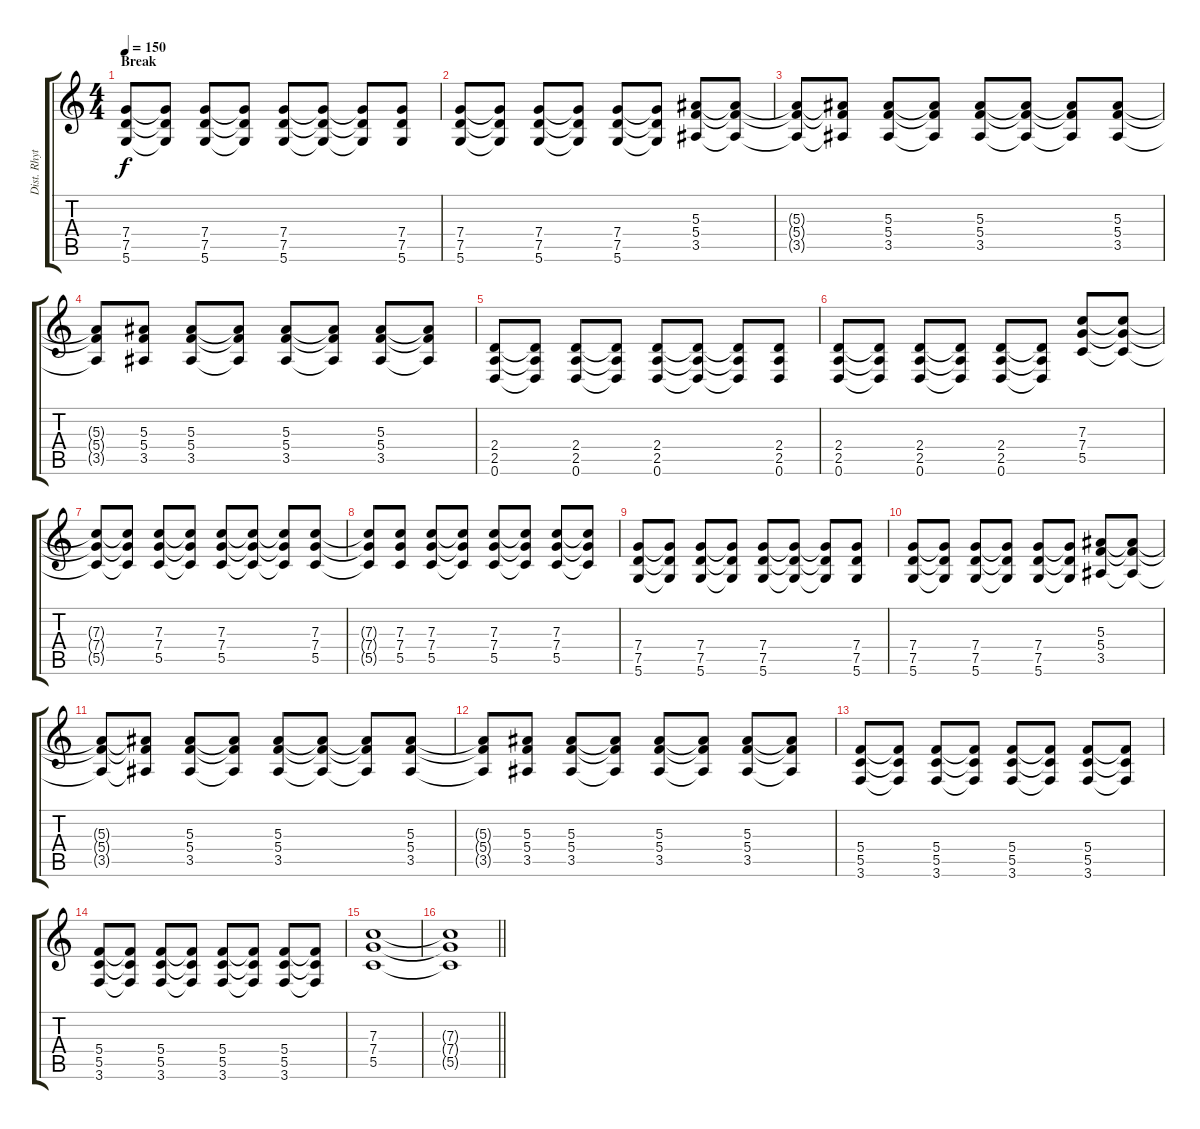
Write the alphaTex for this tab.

\track ("Dist. Rhytm Guitar [R]" "Dist. Rhyt") {instrument distortionguitar}
\staff {score tabs}
\tuning (D4 A3 F3 C3 G2 D2) {hide}
\ts (4 4)
\section ("" "Break")
\tempo 150
\clef g2
\ks c
(7.4 7.5 5.6).8{dy f} (7.4{t} 7.5{t} 5.6{t}).8 (7.4 7.5 5.6).8 (7.4{t} 7.5{t} 5.6{t}).8 (7.4 7.5 5.6).8 (7.4{t} 7.5{t} 5.6{t}).8 (7.4{t} 7.5{t} 5.6{t}).8 (7.4 7.5 5.6).8 |
(7.4 7.5 5.6).8 (7.4{t} 7.5{t} 5.6{t}).8 (7.4 7.5 5.6).8 (7.4{t} 7.5{t} 5.6{t}).8 (7.4 7.5 5.6).8 (7.4{t} 7.5{t} 5.6{t}).8 (5.3 5.4 3.5).8 (5.3{t} 5.4{t} 3.5{t}).8 |
(5.3{t} 5.4{t} 3.5{t}).8 (5.3{t} 5.4{t} 3.5{t}).8 (5.3 5.4 3.5).8 (5.3{t} 5.4{t} 3.5{t}).8 (5.3 5.4 3.5).8 (5.3{t} 5.4{t} 3.5{t}).8 (5.3{t} 5.4{t} 3.5{t}).8 (5.3 5.4 3.5).8 |
(5.3{t} 5.4{t} 3.5{t}).8 (5.3 5.4 3.5).8 (5.3 5.4 3.5).8 (5.3{t} 5.4{t} 3.5{t}).8 (5.3 5.4 3.5).8 (5.3{t} 5.4{t} 3.5{t}).8 (5.3 5.4 3.5).8 (5.3{t} 5.4{t} 3.5{t}).8 |
(2.4 2.5 0.6).8 (2.4{t} 2.5{t} 0.6{t}).8 (2.4 2.5 0.6).8 (2.4{t} 2.5{t} 0.6{t}).8 (2.4 2.5 0.6).8 (2.4{t} 2.5{t} 0.6{t}).8 (2.4{t} 2.5{t} 0.6{t}).8 (2.4 2.5 0.6).8 |
(2.4 2.5 0.6).8 (2.4{t} 2.5{t} 0.6{t}).8 (2.4 2.5 0.6).8 (2.4{t} 2.5{t} 0.6{t}).8 (2.4 2.5 0.6).8 (2.4{t} 2.5{t} 0.6{t}).8 (7.3 7.4 5.5).8 (7.3{t} 7.4{t} 5.5{t}).8 |
(7.3{t} 7.4{t} 5.5{t}).8 (7.3{t} 7.4{t} 5.5{t}).8 (7.3 7.4 5.5).8 (7.3{t} 7.4{t} 5.5{t}).8 (7.3 7.4 5.5).8 (7.3{t} 7.4{t} 5.5{t}).8 (7.3{t} 7.4{t} 5.5{t}).8 (7.3 7.4 5.5).8 |
(7.3{t} 7.4{t} 5.5{t}).8 (7.3 7.4 5.5).8 (7.3 7.4 5.5).8 (7.3{t} 7.4{t} 5.5{t}).8 (7.3 7.4 5.5).8 (7.3{t} 7.4{t} 5.5{t}).8 (7.3 7.4 5.5).8 (7.3{t} 7.4{t} 5.5{t}).8 |
(7.4 7.5 5.6).8 (7.4{t} 7.5{t} 5.6{t}).8 (7.4 7.5 5.6).8 (7.4{t} 7.5{t} 5.6{t}).8 (7.4 7.5 5.6).8 (7.4{t} 7.5{t} 5.6{t}).8 (7.4{t} 7.5{t} 5.6{t}).8 (7.4 7.5 5.6).8 |
(7.4 7.5 5.6).8 (7.4{t} 7.5{t} 5.6{t}).8 (7.4 7.5 5.6).8 (7.4{t} 7.5{t} 5.6{t}).8 (7.4 7.5 5.6).8 (7.4{t} 7.5{t} 5.6{t}).8 (5.3 5.4 3.5).8 (5.3{t} 5.4{t} 3.5{t}).8 |
(5.3{t} 5.4{t} 3.5{t}).8 (5.3{t} 5.4{t} 3.5{t}).8 (5.3 5.4 3.5).8 (5.3{t} 5.4{t} 3.5{t}).8 (5.3 5.4 3.5).8 (5.3{t} 5.4{t} 3.5{t}).8 (5.3{t} 5.4{t} 3.5{t}).8 (5.3 5.4 3.5).8 |
(5.3{t} 5.4{t} 3.5{t}).8 (5.3 5.4 3.5).8 (5.3 5.4 3.5).8 (5.3{t} 5.4{t} 3.5{t}).8 (5.3 5.4 3.5).8 (5.3{t} 5.4{t} 3.5{t}).8 (5.3 5.4 3.5).8 (5.3{t} 5.4{t} 3.5{t}).8 |
(5.4 5.5 3.6).8 (5.4{t} 5.5{t} 3.6{t}).8 (5.4 5.5 3.6).8 (5.4{t} 5.5{t} 3.6{t}).8 (5.4 5.5 3.6).8 (5.4{t} 5.5{t} 3.6{t}).8 (5.4 5.5 3.6).8 (5.4{t} 5.5{t} 3.6{t}).8 |
(5.4 5.5 3.6).8 (5.4{t} 5.5{t} 3.6{t}).8 (5.4 5.5 3.6).8 (5.4{t} 5.5{t} 3.6{t}).8 (5.4 5.5 3.6).8 (5.4{t} 5.5{t} 3.6{t}).8 (5.4 5.5 3.6).8 (5.4{t} 5.5{t} 3.6{t}).8 |
(7.3 7.4 5.5).1 |
\barLineRight lightlight
(7.3{t} 7.4{t} 5.5{t}).1
